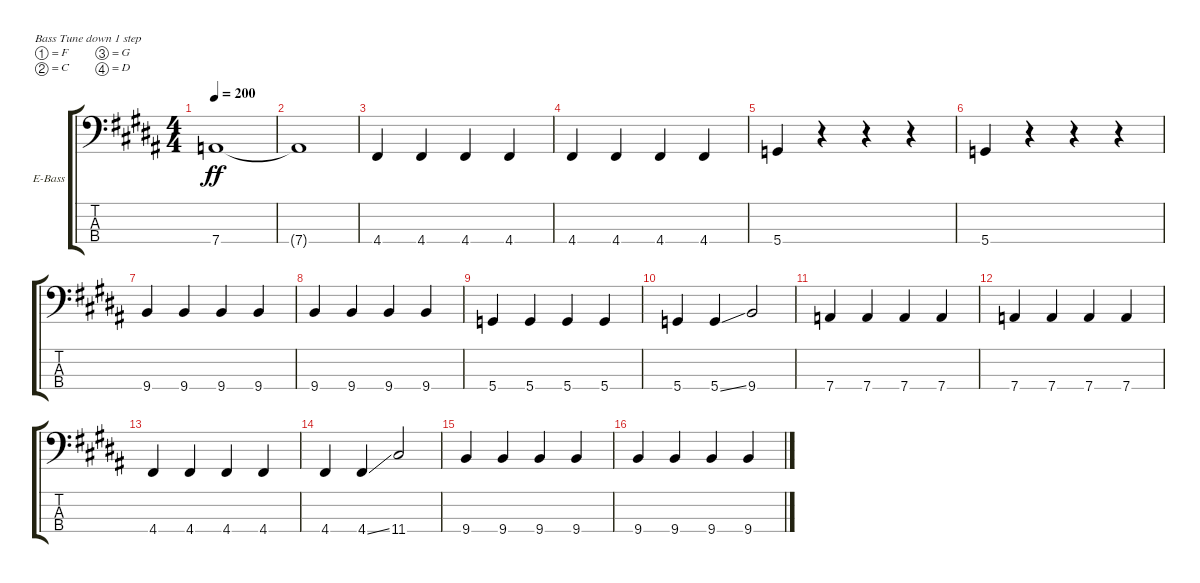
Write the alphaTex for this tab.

\defaultSystemsLayout 4
\bracketExtendMode groupsimilarinstruments
\firstSystemTrackNameOrientation horizontal
\otherSystemsTrackNameOrientation horizontal
\track ("Bass" "E-Bass") {instrument electricbassfinger}
\staff {score tabs}
\tuning (F2 C2 G1 D1)
\ts (4 4)
\tempo 200
\clef f4
\ks b
7.4.1{dy ff} |
7.4{t}.1 |
4.4.4 4.4.4 4.4.4 4.4.4 |
4.4.4 4.4.4 4.4.4 4.4.4 |
5.4.4 r.4 r.4 r.4 |
5.4.4 r.4 r.4 r.4 |
9.4.4 9.4.4 9.4.4 9.4.4 |
9.4.4 9.4.4 9.4.4 9.4.4 |
5.4.4 5.4.4 5.4.4 5.4.4 |
5.4.4 5.4{ss}.4 9.4.2 |
7.4.4 7.4.4 7.4.4 7.4.4 |
7.4.4 7.4.4 7.4.4 7.4.4 |
4.4.4 4.4.4 4.4.4 4.4.4 |
4.4.4 4.4{ss}.4 11.4.2 |
9.4.4 9.4.4 9.4.4 9.4.4 |
9.4.4 9.4.4 9.4.4 9.4.4
